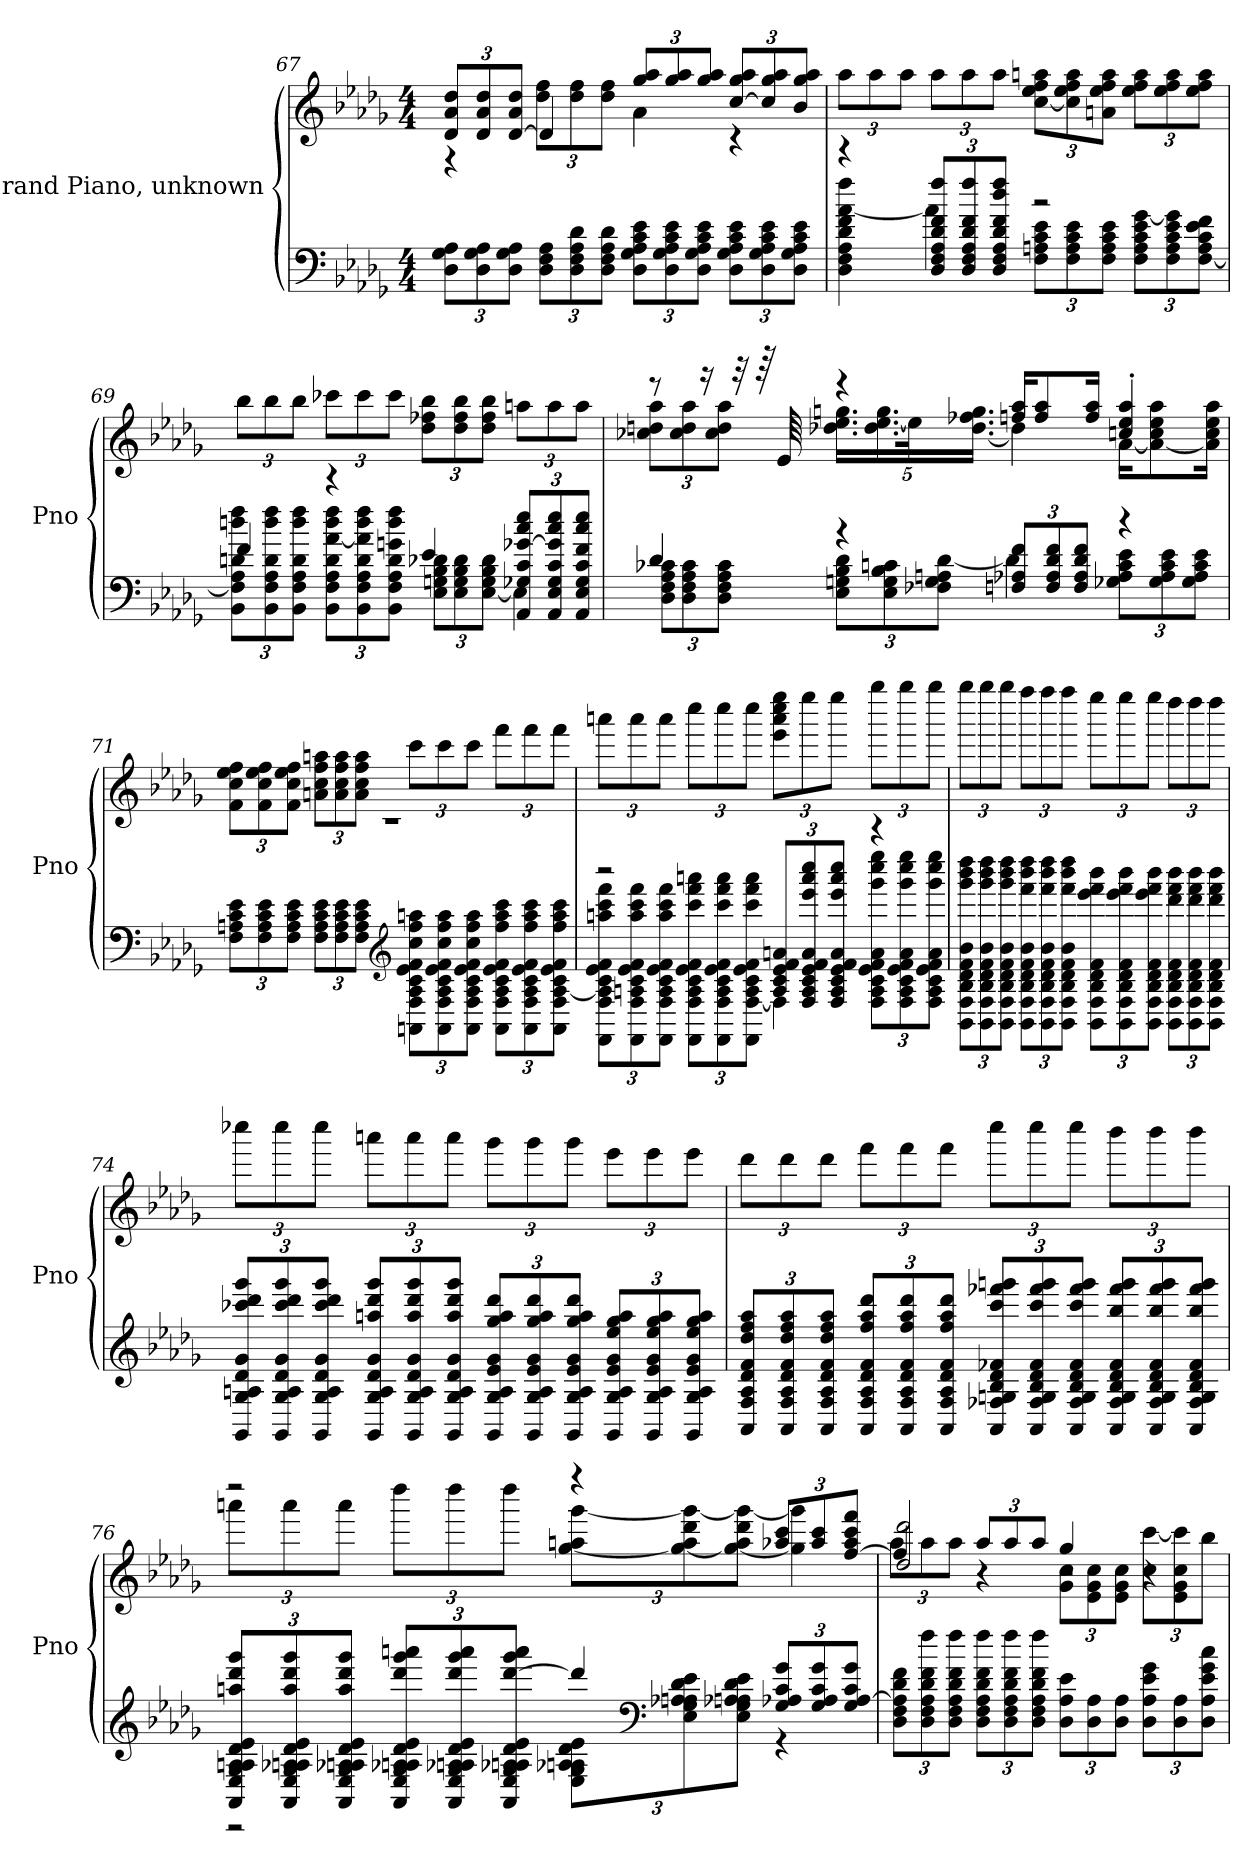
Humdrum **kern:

**kern	**kern
*part1	*part1
*staff2	*staff1
*I"Grand Piano, unknown	*
*I'Pno	*
!!LO:LB:g=z
*clefF4	*clefG2
*k[b-e-a-d-g-]	*k[b-e-a-d-g-]
*M4/4	*M4/4
*Xbrackettup	*Xbrackettup
=67	=67
*	*^
12D-\ 12G-\ 12A-\L	12d-/ 12a-/ 12dd-/L	4r
12D-\ 12G-\ 12A-\	12d-/ 12a-/ 12dd-/	.
12D-\ 12G-\ 12A-\J	[12d-/ 12a-/ 12dd-/J	.
12D-\ 12F\ 12A-\L	4d-/]	12dd-\ 12ff\L
12D-\ 12F\ 12A-\ 12d-\	.	12dd-\ 12ff\
12D-\ 12F\ 12A-\ 12d-\J	.	12dd-\ 12ff\J
12D-\ 12G-\ 12A-\ 12c\ 12e-\L	12gg-/ 12aa-/L	4a-\
12D-\ 12G-\ 12A-\ 12c\ 12e-\	12gg-/ 12aa-/	.
12D-\ 12G-\ 12A-\ 12c\ 12e-\J	12gg-/ 12aa-/J	.
12D-\ 12G-\ 12A-\ 12c\ 12e-\L	[12cc/ 12gg-/ 12aa-/L	4r
12D-\ 12G-\ 12A-\ 12c\ 12e-\	12cc/] 12gg-/ 12aa-/	.
12D-\ 12G-\ 12A-\ 12c\ 12e-\J	12b-/ 12gg-/ 12aa-/J	.
*	*v	*v
=68	=68
*^	*
4r	4D-\ 4F\ 4A-\ 4d-\ 4f\ [4a-\ 4ff\	12aa-\L
.	.	12aa-\
.	.	12aa-\J
12D-/ 12F/ 12A-/ 12d-/ 12f/ 12ff/L	4a-\]	12aa-\L
12D-/ 12F/ 12A-/ 12d-/ 12f/ 12ff/	.	12aa-\
12D-/ 12F/ 12A-/ 12d-/ 12f/ 12dd-/ 12ff/J	.	12aa-\J
2r	12F\ 12An\ 12c\ 12e-\L	[12cc\ 12ee-\ 12ff\ 12aan\L
.	12F\ 12A\ 12c\ 12e-\	12cc\] 12ee-\ 12ff\ 12aa\
.	12F\ 12A\ 12c\ 12e-\J	12an\ 12ee-\ 12ff\ 12aa\J
.	12F\ 12A\ 12c\ 12e-\ [12g-\L	12ee-\ 12ff\ 12aa\L
.	12F\ 12A\ 12c\ 12e-\ 12g-\]	12ee-\ 12ff\ 12aa\
.	[12F\ 12A\ 12c\ 12e-\ 12f\J	12ee-\ 12ff\ 12aa\J
!!LO:LB:g=z
=69	=69	=69
4f/	12BB-\ 12F\] 12A-\ 12dn\ 12ddn\ 12ff\L	12bb-\L
.	12BB-\ 12F\ 12A-\ 12d\ 12dd\ 12ff\	12bb-\
.	12BB-\ 12F\ 12A-\ 12d\ 12dd\ 12ff\J	12bb-\J
4r	12BB-\ 12F\ 12A-\ 12d\ [12a-\ 12dd\ 12ff\L	12ccc-X\L
.	12BB-\ 12F\ 12A-\ 12d\ 12a-\] 12dd\ 12ff\	12ccc-\
.	12BB-\ 12F\ 12A-\ 12d\ 12gn\ 12dd\ 12ff\J	12ccc-\J
4e-/	12E-\ 12Gn\ 12B-\ 12d-X\L	12dd-\ 12ff-X\ 12bb-\L
.	12E-\ 12G\ 12B-\ 12d-\	12dd-\ 12ff-\ 12bb-\
.	[12E-\ 12G\ 12B-\ 12d-\J	12dd-\ 12ff-\ 12bb-\J
12AA-/ 12G-X/ 12c/ [12g-X/ 12cc/ 12ee-/L	4E-\]	12aan\L
12AA-/ 12E-/ 12G-/ 12c/ 12g-/] 12cc/ 12ee-/	.	12aa\
12AA-/ 12E-/ 12G-/ 12c/ 12f/ 12cc/ 12ee-/J	.	12aa\J
!!LO:PB:g=z
=70	=70	=70
*	*	*^
4d-/	12D-\ 12F\ 12A-\ 12c-X\L	8r	12cc-X\ 12ddn\ 12aa-\L
.	12D-\ 12F\ 12A-\ 12c-\	.	12cc-\ 12dd\ 12aa-\
.	.	16r	.
.	12D-\ 12F\ 12A-\ 12c-\J	.	12cc-\ 12dd\ 12aa-\J
.	.	32r	.
.	.	64r	.
.	.	64e-/	.
4r	12E-\ 12Gn\ 12B-\ 12d-\L	4r	20.dd-X\ 20.ee-\ 20.ggn\LL
.	.	.	20.dd-\ [20.ee-\ 20.gg\
.	12E-\ 12G\ 12B-\ 12cn\	.	.
.	.	.	40ee-\K]
.	12F-X\ 12G\ 12An\ [12d-\J	.	.
.	.	.	[20.dd-\ 20.ff-X\ 20.gg\JJ
12Fn/ 12A-X/ 12f/L	4d-\]	16ffn/ 16aa-/KL	4dd-\]
.	.	8ff/ 8aa-/	.
12F/ 12A-/ 12d-/ 12f/	.	.	.
12F/ 12A-/ 12d-/ 12f/J	.	.	.
.	.	16ff/ 16aa-/Jk	.
4r	12G-X\ 12A-\ 12c\ 12e-\L	4ccn/' 4ee-/' 4aa-/'	[16a-\KL
.	.	.	8a-\_ 8cc\ 8ee-\ 8aa-\
.	12G-\ 12A-\ 12c\ 12e-\	.	.
.	12G-\ 12A-\ 12c\ 12e-\J	.	.
.	.	.	16a-\] 16cc\ 16ee-\ 16aa-\Jk
*	*	*v	*v
!!LO:LB:g=z
=71	=71	=71
1r	12F\ 12An\ 12c\ 12e-\L	12f\ 12cc\ 12ee-\ 12ff\L
.	12F\ 12A\ 12c\ 12e-\	12f\ 12cc\ 12ee-\ 12ff\
.	12F\ 12A\ 12c\ 12e-\J	12f\ 12cc\ 12ee-\ 12ff\J
.	12F\ 12A\ 12c\ 12e-\L	12an\ 12cc\ 12ff\ 12aan\L
.	12F\ 12A\ 12c\ 12e-\	12a\ 12cc\ 12ff\ 12aa\
.	12F\ 12A\ 12c\ 12e-\J	12a\ 12cc\ 12ff\ 12aa\J
*clefG2	*	*
.	12AAn\ 12F\ 12A\ 12c\ 12e-\ 12f\ 12cc\ 12ff\ 12aan\L	12ccc\L
.	12AA\ 12F\ 12A\ 12c\ 12e-\ 12f\ 12cc\ 12ff\ 12aa\	12ccc\
.	12AA\ 12F\ 12A\ 12c\ 12e-\ 12f\ 12cc\ 12ff\ 12aa\J	12ccc\J
.	12AA\ 12F\ 12A\ 12c\ 12e-\ 12f\ 12ff\ 12aa\ 12ccc\L	12fff\L
.	12AA\ 12F\ 12A\ 12c\ 12e-\ 12f\ 12ff\ 12aa\ 12ccc\	12fff\
.	12AA\ 12F\ [12A\ 12c\ 12e-\ 12f\ 12ff\ 12aa\ 12ccc\J	12fff\J
=72	=72	=72
2r	12FF\ 12F\ 12A\] 12c\ 12e-\ 12f\ 12aan\ 12ccc\ 12fff\L	12aaan\L
.	12FF\ 12F\ 12An\ 12c\ 12e-\ 12f\ 12aa\ 12ccc\ 12fff\	12aaa\
.	12FF\ 12F\ 12A\ 12c\ 12e-\ 12f\ 12aa\ 12ccc\ 12fff\J	12aaa\J
.	12FF\ 12F\ 12A\ 12c\ 12e-\ 12f\ 12ccc\ 12fff\ 12aaan\L	12cccc\L
.	12FF\ 12F\ 12A\ 12c\ 12e-\ 12f\ 12ccc\ 12fff\ 12aaa\	12cccc\
.	12FF\ [12F\ 12A\ 12c\ 12e-\ 12f\ 12ccc\ 12fff\ 12aaa\J	12cccc\J
12A/ 12c/ 12e-/ 12f/ 12an/L	4F\]	12eee-\ 12aaa\ 12cccc\ 12eeee-\L
12F/ 12A/ 12c/ 12e-/ 12f/ 12a/ 12eee-/ 12aaa/ 12cccc/	.	12eeee-\
12F/ 12A/ 12c/ 12e-/ 12f/ 12a/ 12eee-/ 12aaa/ 12cccc/J	.	12eeee-\J
4r	12F\ 12A\ 12c\ 12e-\ 12f\ 12a\ 12ggg-\ 12cccc\ 12eeee-\L	12gggg-\L
.	12F\ 12A\ 12c\ 12e-\ 12f\ 12a\ 12ggg-\ 12cccc\ 12eeee-\	12gggg-\
.	12F\ 12A\ 12c\ 12e-\ 12f\ 12a\ 12ggg-\ 12cccc\ 12eeee-\J	12gggg-\J
*v	*v	*
!!LO:LB:g=z
=73	=73
12BB-\ 12F\ 12B-\ 12d-\ 12f\ 12b-\ 12ggg-\ 12bbb-\ 12dddd-\L	12gggg-\L
12BB-\ 12F\ 12B-\ 12d-\ 12f\ 12b-\ 12ggg-\ 12bbb-\ 12dddd-\	12gggg-\
12BB-\ 12F\ 12B-\ 12d-\ 12f\ 12b-\ 12ggg-\ 12bbb-\ 12dddd-\J	12gggg-\J
12BB-\ 12F\ 12B-\ 12d-\ 12f\ 12b-\ 12fff\ 12bbb-\ 12dddd-\L	12ffff\L
12BB-\ 12F\ 12B-\ 12d-\ 12f\ 12b-\ 12fff\ 12bbb-\ 12dddd-\	12ffff\
12BB-\ 12F\ 12B-\ 12d-\ 12f\ 12b-\ 12fff\ 12bbb-\ 12dddd-\J	12ffff\J
12BB-\ 12F\ 12B-\ 12d-\ 12f\ 12eee-\ 12fff\ 12bbb-\L	12eeee-\L
12BB-\ 12F\ 12B-\ 12d-\ 12f\ 12eee-\ 12fff\ 12bbb-\	12eeee-\
12BB-\ 12F\ 12B-\ 12d-\ 12f\ 12eee-\ 12fff\ 12bbb-\J	12eeee-\J
12BB-\ 12F\ 12B-\ 12d-\ 12f\ 12ddd-\ 12fff\ 12bbb-\L	12dddd-\L
12BB-\ 12F\ 12B-\ 12d-\ 12f\ 12ddd-\ 12fff\ 12bbb-\	12dddd-\
12BB-\ 12F\ 12B-\ 12d-\ 12f\ 12ddd-\ 12fff\ 12bbb-\J	12dddd-\J
=74	=74
12GG-/ 12G-/ 12An/ 12d-/ 12g-/ 12ccc-X/ 12ddd-/ 12ggg-/L	12cccc-X\L
12GG-/ 12G-/ 12A/ 12d-/ 12g-/ 12ccc-/ 12ddd-/ 12ggg-/	12cccc-\
12GG-/ 12G-/ 12A/ 12d-/ 12g-/ 12ccc-/ 12ddd-/ 12ggg-/J	12cccc-\J
12GG-/ 12G-/ 12A/ 12d-/ 12g-/ 12aan/ 12ddd-/ 12ggg-/L	12aaan\L
12GG-/ 12G-/ 12A/ 12d-/ 12g-/ 12aa/ 12ddd-/ 12ggg-/	12aaa\
12GG-/ 12G-/ 12A/ 12d-/ 12g-/ 12aa/ 12ddd-/ 12ggg-/J	12aaa\J
12GG-/ 12G-/ 12A/ 12e-/ 12g-/ 12gg-/ 12aa/ 12ddd-/L	12ggg-\L
12GG-/ 12G-/ 12A/ 12e-/ 12g-/ 12gg-/ 12aa/ 12ddd-/	12ggg-\
12GG-/ 12G-/ 12A/ 12e-/ 12g-/ 12gg-/ 12aa/ 12ddd-/J	12ggg-\J
12GG-/ 12G-/ 12A/ 12e-/ 12g-/ 12ee-/ 12gg-/ 12aa/L	12eee-\L
12GG-/ 12G-/ 12A/ 12e-/ 12g-/ 12ee-/ 12gg-/ 12aa/	12eee-\
12GG-/ 12G-/ 12A/ 12e-/ 12g-/ 12ee-/ 12gg-/ 12aa/J	12eee-\J
!!LO:LB:g=z
=75	=75
12AA-/ 12F/ 12A-/ 12d-/ 12f/ 12dd-/ 12ff/ 12aa-/L	12ddd-\L
12AA-/ 12F/ 12A-/ 12d-/ 12f/ 12dd-/ 12ff/ 12aa-/	12ddd-\
12AA-/ 12F/ 12A-/ 12d-/ 12f/ 12dd-/ 12ff/ 12aa-/J	12ddd-\J
12AA-/ 12F/ 12A-/ 12d-/ 12f/ 12ff/ 12aa-/ 12ddd-/L	12fff\L
12AA-/ 12F/ 12A-/ 12d-/ 12f/ 12ff/ 12aa-/ 12ddd-/	12fff\
12AA-/ 12F/ 12A-/ 12d-/ 12f/ 12ff/ 12aa-/ 12ddd-/J	12fff\J
12AA-/ 12F-X/ 12Gn/ 12B-/ 12d-/ 12f-X/ 12ccc/ 12fff-X/ 12gggn/L	12cccc\L
12AA-/ 12F-/ 12G/ 12B-/ 12d-/ 12f-/ 12ccc/ 12fff-/ 12ggg/	12cccc\
12AA-/ 12F-/ 12G/ 12B-/ 12d-/ 12f-/ 12ccc/ 12fff-/ 12ggg/J	12cccc\J
12AA-/ 12F-/ 12G/ 12B-/ 12d-/ 12f-/ 12bb-/ 12fff-/ 12ggg/L	12bbb-\L
12AA-/ 12F-/ 12G/ 12B-/ 12d-/ 12f-/ 12bb-/ 12fff-/ 12ggg/	12bbb-\
12AA-/ 12F-/ 12G/ 12B-/ 12d-/ 12f-/ 12bb-/ 12fff-/ 12ggg/J	12bbb-\J
!!LO:PB:g=z
=76	=76
*^	*^
12AA-/ 12E-/ 12G-/ 12A-/ 12An/ 12d-/ 12e-/ 12aan/ 12ddd-/ 12ggg-/L	2r	2r	12aaan\L
12AA-/ 12E-/ 12G-/ 12A-X/ 12An/ 12d-/ 12e-/ 12aa/ 12ddd-/ 12ggg-/	.	.	12aaa\
12AA-/ 12E-/ 12G-/ 12A-X/ 12An/ 12d-/ 12e-/ 12aa/ 12ddd-/ 12ggg-/J	.	.	12aaa\J
12AA-/ 12E-/ 12G-/ 12A-X/ 12An/ 12d-/ 12e-/ 12ddd-/ 12ggg-/ 12aaan/L	.	.	12dddd-\L
12AA-/ 12E-/ 12G-/ 12A-X/ 12An/ 12d-/ 12e-/ 12ddd-/ 12ggg-/ 12aaa/	.	.	12dddd-\
12AA-/ 12E-/ 12G-/ 12A-X/ 12An/ 12d-/ 12e-/ [12ddd-/ 12ggg-/ 12aaa/J	.	.	12dddd-\J
4ddd-/]	12E-\ 12G-\ 12A-X\ 12An\ 12d-\ 12e-\L	4r	[12gg-\ 12aan\ [12ggg-\L
*clefF4	*	*	*
.	12E-\ 12G-\ 12A-X\ 12An\ 12d-\ 12e-\	.	12gg-\_ 12aa\ 12ddd-\ 12ggg-\_
.	12E-\ 12G-\ 12A-X\ 12An\ 12d-\ 12e-\J	.	12gg-\_ 12aa\ 12ddd-\ 12ggg-\_J
12G-/ 12A-X/ 12c/ 12g-/L	4r	12aa-X/ 12ccc/L	4gg-\] 4ggg-\]
12G-/ 12A-/ 12c/ 12g-/	.	12aa-/ 12ccc/	.
12G-/ [12A-/ 12c/ 12g-/J	.	[12ff/ 12aa-/ 12ccc/ 12fff/J	.
*v	*v	*	*
!!LO:LB:g=z
=77	=77	=77
*	*	*^
12D-\ 12F\ 12A-\] 12d-\ 12f\L	4ff/]	12aa-\L	2dd-/ 2ddd-/
12D-\ 12F\ 12A-\ 12d-\ 12f\ 12ff\	.	12aa-\	.
12D-\ 12F\ 12A-\ 12d-\ 12f\ 12ff\J	.	12aa-\J	.
12D-\ 12F\ 12A-\ 12d-\ 12f\ 12ff\L	12aa-/L	4r	.
12D-\ 12F\ 12A-\ 12d-\ 12f\ 12ff\	12aa-/	.	.
12D-\ 12F\ 12A-\ 12d-\ 12f\ 12ff\J	12aa-/J	.	.
12D-\ 12A-\ 12e-\L	4gg-/	12g-\ 12cc\L	2r
12D-\ 12A-\	.	12e-\ 12g-\ 12cc\	.
12D-\ 12A-\J	.	12e-\ 12g-\ 12cc\J	.
12D-\ 12A-\ 12e-\ 12g-\L	4r	12cc\ [12ccc\L	.
12D-\ 12A-\	.	12e-\ 12g-\ 12cc\ 12ccc\]	.
12D-\ 12A-\ 12e-\ 12g-\ 12cc\J	.	12bb-\J	.
*	*v	*v	*v
=	=
*-	*-
